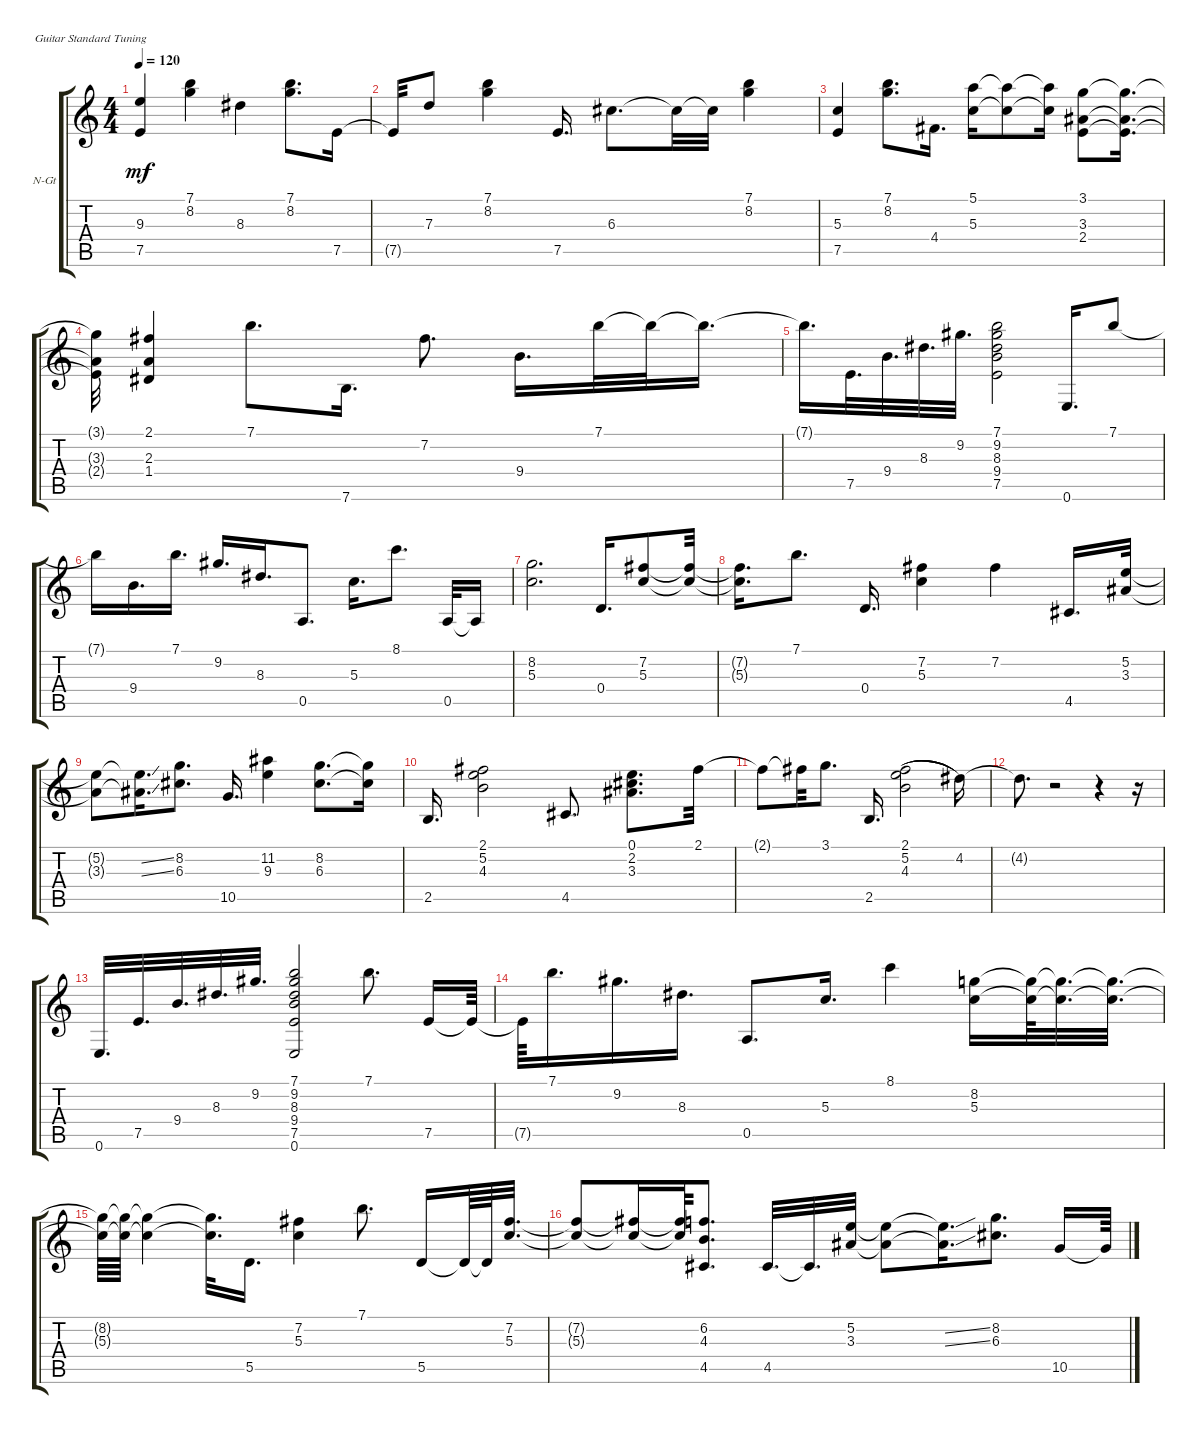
\defaultSystemsLayout 4
\bracketExtendMode groupsimilarinstruments
\firstSystemTrackNameOrientation horizontal
\otherSystemsTrackNameOrientation horizontal
\track ("Nylon Guitar" "N-Gt") {instrument acousticguitarnylon}
\staff {score tabs}
\tuning (E4 B3 G3 D3 A2 E2)
\ts (4 4)
\tempo 120
\clef g2
\ks c
(7.5 9.3).4{dy mf instrument acousticguitarnylon} (8.2 7.1).4 8.3.4 (8.2 7.1).8{d} 7.5.16 |
7.5{t}.32 7.3.8 (7.1 8.2).4 7.5.16{d} 6.3.8{d} 6.3{t}.32 6.3{t}.32 (7.1 8.2).4 |
(5.3 7.5).4 (7.1 8.2).8{d} 4.4.16{d} (5.3 5.1).16 (5.3{t} 5.1{t}).8 (5.3{t} 5.1{t}).16 (3.1 3.3 2.4).8 (3.1{t} 3.3{t} 2.4{t}).16{d} |
(3.1{t} 3.3{t} 2.4{t}).32 (2.1 2.3 1.4).4 7.1.8{d} 7.6.16{d} 7.2.8{d} 9.4.16{d} 7.1.32 7.1{t}.32 7.1{t}.16{d} |
7.1{t}.16{d} 7.5.32{d} 9.4.32{d} 8.3.32{d} 9.2.32{d} (7.1 9.2 8.3 9.4 7.5).2 0.6.16{d} 7.1.8 |
7.1{t}.16 9.4.16{d} 7.1.16{d} 9.2.16{d} 8.3.16{d} 0.5.8{d} 5.3.16{d} 8.1.8{d} 0.5.32 0.5{t}.16 |
(5.3 8.2).2{d} 0.4.16{d} (5.3 7.2).8 (5.3{t} 7.2{t}).32 |
(5.3{t} 7.2{t}).16{d} 7.1.8{d} 0.4.16{d} (5.3 7.2).4 7.2.4 4.5.16{d} (5.2 3.3).32 |
(5.2{t} 3.3{t}).8 (5.2{ss t} 3.3{ss t}).16{d} (6.3 8.2).8{d} 10.5.16{d} (11.2 9.3).4 (6.3 8.2).8{d} (6.3{t} 8.2{t}).16 |
2.5.16{d} (2.1 5.2 4.3).2 4.5.8{d} (3.3 2.2 0.1).8{d} 2.1.32 |
2.1{t}.8 2.1{t}.32 3.1.8{d} 2.5.16{d} (2.1 5.2 4.3).2{legatoorigin} 4.2.16 |
4.2{t}.8{d} r.2 r.4 r.16 |
0.6.32{d} 7.5.32{d} 9.4.32{d} 8.3.32{d} 9.2.32{d} (7.1 9.2 8.3 9.4 7.5 0.6).2 7.1.8{d} 7.5.16 7.5{t}.64 |
7.5{t}.64 7.1.16{d} 9.2.16{d} 8.3.16{d} 0.5.8{d} 5.3.16{d} 8.1.4 (8.2 5.3).16 (8.2{t} 5.3{t}).64 (8.2{t} 5.3{t}).32{d} (8.2{t} 5.3{t}).32{d} |
(8.2{t} 5.3{t}).64 (8.2{t} 5.3{t}).64 (8.2{t} 5.3{t}).4 (8.2{t} 5.3{t}).32{d} 5.5.16{d} (5.3 7.2).4 7.1.8{d} 5.5.16 5.5{t}.64 5.5{t}.64 (7.2 5.3).32{d} |
(7.2{t} 5.3{t}).8 (7.2{t} 5.3{t}).16 (7.2{t} 5.3{t}).64 (4.3 6.2 4.5).8{d} 4.5.32{d} 4.5{t}.32{d} (5.2 3.3).32 (5.2{t} 3.3{t}).8 (5.2{ss t} 3.3{ss t}).16{d} (6.3 8.2).8{d} 10.5.16 10.5{t}.64
